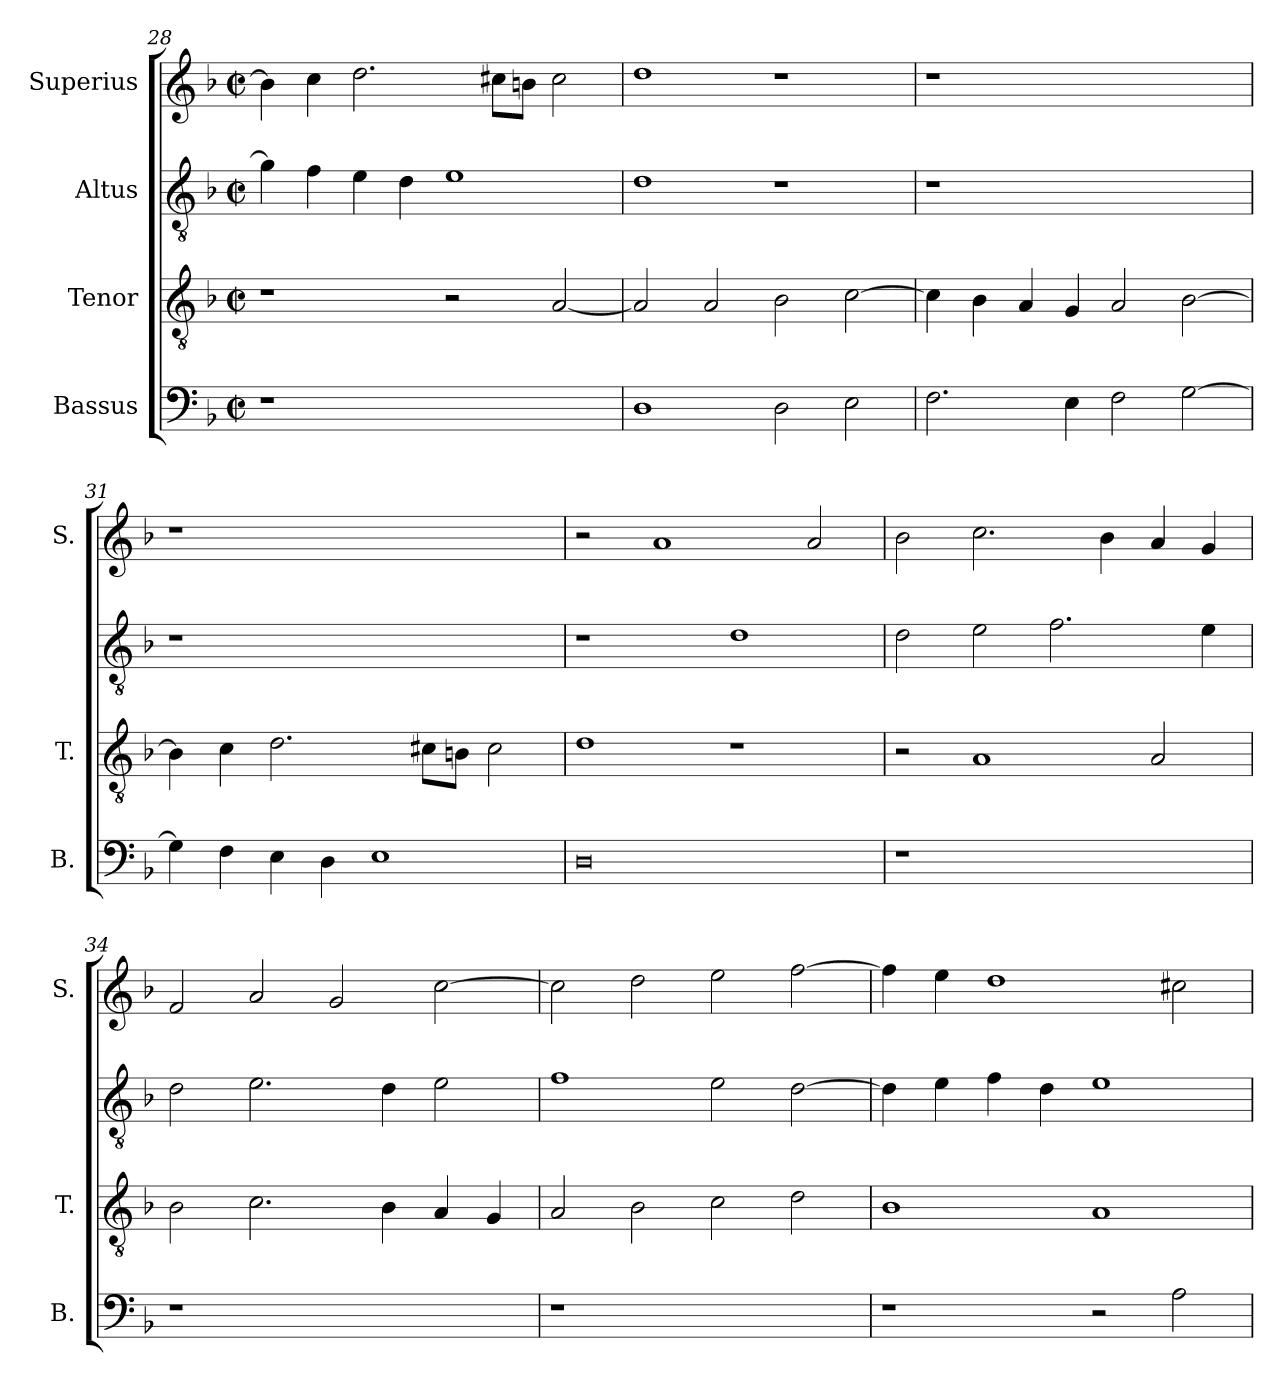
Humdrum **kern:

**kern	**kern	**kern	**kern
*part4	*part3	*part2	*part1
*staff4	*staff3	*staff2	*staff1
*I"Bassus	*I"Tenor	*I"Altus	*I"Superius
*I'B.	*I'T.	*	*I'S.
!!LO:LB:g=z
*clefF4	*clefGv2	*clefGv2	*clefG2
*	*ITrd7c12	*ITrd7c12	*
*k[b-]	*k[b-]	*k[b-]	*k[b-]
*F:	*F:	*F:	*F:
*M2/2	*M2/2	*M2/2	*M2/2
*met(c|)	*met(c|)	*met(c|)	*met(c|)
=28	=28	=28	=28
!LO:N:vis=1	!	!	!
1r	1r	4Gi\]	4b-i\]
.	.	4Fi\	4cci\
.	.	4Ei\	2.ddi\
.	.	4Di\	.
1ryy	2r	1Ei	.
.	.	.	8cc#Xi\L
.	.	.	8bni\J
.	[<2AAi/	.	2cc#i\
=29	=29	=29	=29
1Di	2AAi/]	1Di	1ddi
.	2AAi/	.	.
2Di\	2BB-i\	1r	1r
2Ei\	[>2Ci\	.	.
=30	=30	=30	=30
!	!	!LO:N:vis=1	!LO:N:vis=1
2.Fi\	4Ci\]	1r	1r
.	4BB-i\	.	.
.	4AAi/	.	.
4Ei\	4GGi/	.	.
2Fi\	2AAi/	1ryy	1ryy
[>2Gi\	[>2BB-i\	.	.
=31	=31	=31	=31
!	!	!LO:N:vis=1	!LO:N:vis=1
4Gi\]	4BB-i\]	1r	1r
4Fi\	4Ci\	.	.
4Ei\	2.Di\	.	.
4Di\	.	.	.
1Ei	.	1ryy	1ryy
.	8C#Xi\L	.	.
.	8BBni\J	.	.
.	2C#i\	.	.
!!LO:PB:g=z
=32	=32	=32	=32
0Di	1Di	1r	2r
.	.	.	1ai
.	1r	1Di	.
.	.	.	2ai/
=33	=33	=33	=33
!LO:N:vis=1	!	!	!
1r	2r	2Di\	2b-i\
.	1AAi	2Ei\	2.cci\
1ryy	.	2.Fi\	.
.	.	.	4b-i\
.	2AAi/	.	4ai/
.	.	4Ei\	4gi/
=34	=34	=34	=34
!LO:N:vis=1	!	!	!
1r	2BB-i\	2Di\	2fi/
.	2.Ci\	2.Ei\	2ai/
1ryy	.	.	2gi/
.	4BB-i\	4Di\	.
.	4AAi/	2Ei\	[>2cci\
.	4GGi/	.	.
=35	=35	=35	=35
!LO:N:vis=1	!	!	!
1r	2AAi/	1Fi	2cci\]
.	2BB-i\	.	2ddi\
1ryy	2Ci\	2Ei\	2eei\
.	2Di\	[>2Di\	[>2ffi\
=36	=36	=36	=36
1r	1BB-i	4Di\]	4ffi\]
.	.	4Ei\	4eei\
.	.	4Fi\	1ddi
.	.	4Di\	.
2r	1AAi	1Ei	.
2Ai\	.	.	2cc#Xi\
=	=	=	=
*-	*-	*-	*-
